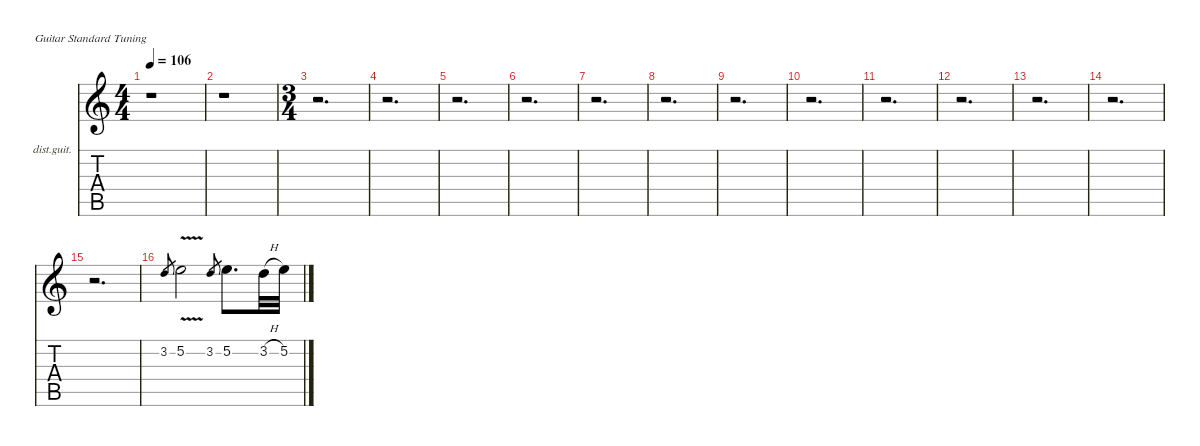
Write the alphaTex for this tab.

\defaultSystemsLayout 4
\hideDynamics
\bracketExtendMode nobrackets
\firstSystemTrackNameOrientation horizontal
\otherSystemsTrackNameOrientation horizontal
\track ("5th guitar" "dist.guit.") {instrument distortionguitar}
\staff {score tabs}
\tuning (E4 B3 G3 D3 A2 E2)
\ts (4 4)
\tempo 106
\clef g2
\ks c
r.1{dy f} |
r.1 |
\ts (3 4)
r.2{d} |
r.2{d} |
r.2{d} |
r.2{d} |
r.2{d} |
r.2{d} |
r.2{d} |
r.2{d} |
r.2{d} |
r.2{d} |
r.2{d} |
r.2{d} |
r.2{d} |
3.2.8{gr dy mf} 5.2{v}.2{dy f} 3.2.8{gr dy mf} 5.2.8{d dy f} 3.2{h}.32 5.2{h}.32
